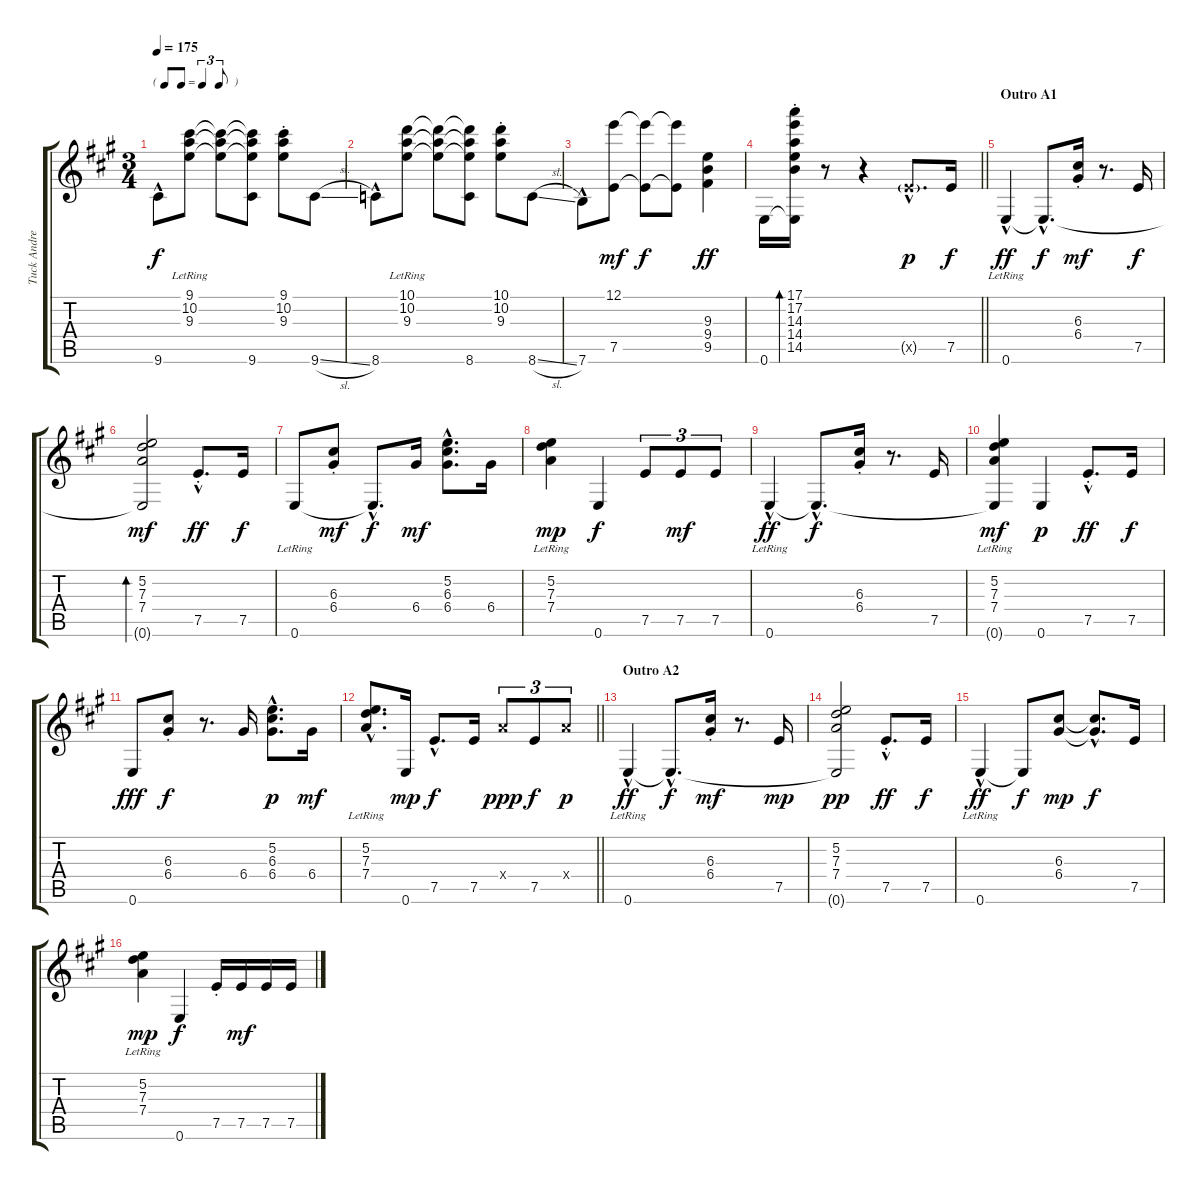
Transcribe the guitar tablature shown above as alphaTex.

\track ("Tuck Andress (corr)" "Tuck Andre") {instrument electricguitarjazz}
\staff {score tabs}
\tuning (E4 B3 G3 D3 A2 E2) {hide}
\ts (3 4)
\tf triplet8th
\tempo 175
\clef g2
\ks a
9.6{hac}.8{dy f} (9.1{lr} 10.2{lr} 9.3{lr}).8 (9.1{t} 10.2{t} 9.3{t}).8 (9.1{t} 10.2{t} 9.3{t} 9.6).8 (9.1{st} 10.2{st} 9.3{st}).8 9.6{sl}.8 |
8.6{hac}.8 (10.1{lr} 10.2{lr} 9.3{lr}).8 (10.1{t} 10.2{t} 9.3{t}).8 (10.1{t} 10.2{t} 9.3{t} 8.6).8 (10.1{st} 10.2{st} 9.3{st}).8 8.6{sl}.8 |
7.6{hac}.8 (12.1 7.5).8{dy mf} (12.1{t} 7.5{t}).8{dy f} (12.1{t} 7.5{t}).8 (9.3 9.4 9.5).4{dy ff} |
\barLineRight lightlight
0.6.16 (17.1{st} 17.2{st} 14.3{st} 14.4{st} 14.5{st} 0.6{t}).16{bd 120} r.8 r.4 7.5{g hac x}.8{d dy p} 7.5.16{dy f} |
\section ("" "Outro A1")
0.6{hac lr}.4{dy ff} 0.6{hac t}.8{d dy f} (6.3{st} 6.4{st}).16{dy mf} r.8{d} 7.5.16{dy f} |
(5.2 7.3 7.4 0.6{t}).2{bd 240 dy mf} 7.5{hac st}.8{d dy ff} 7.5.16{dy f} |
0.6{lr}.8 (6.3{st} 6.4{st}).8{dy mf} 0.6{hac t}.8{d dy f} 6.4.16{dy mf} (5.2{hac} 6.3{hac} 6.4{hac}).8{d} 6.4.16 |
(5.2{lr} 7.3{lr} 7.4{lr}).4{dy mp} 0.6.4{dy f} 7.5.8{tu (3 2)} 7.5.8{tu (3 2) dy mf} 7.5.8{tu (3 2)} |
0.6{hac lr}.4{dy ff} 0.6{hac t}.8{d dy f} (6.3{st} 6.4{st}).16 r.8{d} 7.5.16 |
(5.2{lr} 7.3{lr} 7.4{lr} 0.6{t}).4{dy mf} 0.6.4{dy p} 7.5{hac st}.8{d dy ff} 7.5.16{dy f} |
0.6.8{dy fff} (6.3{st} 6.4{st}).8{dy f} r.8{d} 6.4.16 (5.2{hac} 6.3{hac} 6.4{hac}).8{d dy p} 6.4.16{dy mf} |
\barLineRight lightlight
(5.2{hac lr} 7.3{hac lr} 7.4{hac lr}).8{d} 0.6.16{dy mp} 7.5{hac}.8{d dy f} 7.5.16 7.4{x}.8{tu (3 2) dy ppp} 7.5.8{tu (3 2) dy f} 7.4{x}.8{tu (3 2) dy p} |
\section ("" "Outro A2")
0.6{hac lr}.4{dy ff} 0.6{hac t}.8{d dy f} (6.3{st} 6.4{st}).16{dy mf} r.8{d} 7.5.16{dy mp} |
(5.2 7.3 7.4 0.6{t}).2{dy pp} 7.5{hac st}.8{d dy ff} 7.5.16{dy f} |
0.6{hac lr}.4{dy ff} 0.6{t}.8{dy f} (6.3 6.4).8{dy mp} (6.3{hac t} 6.4{hac t}).8{d dy f} 7.5.16 |
(5.2{lr} 7.3{lr} 7.4{lr}).4{dy mp} 0.6.4{dy f} 7.5{st}.16 7.5.16{dy mf} 7.5.16 7.5.16
